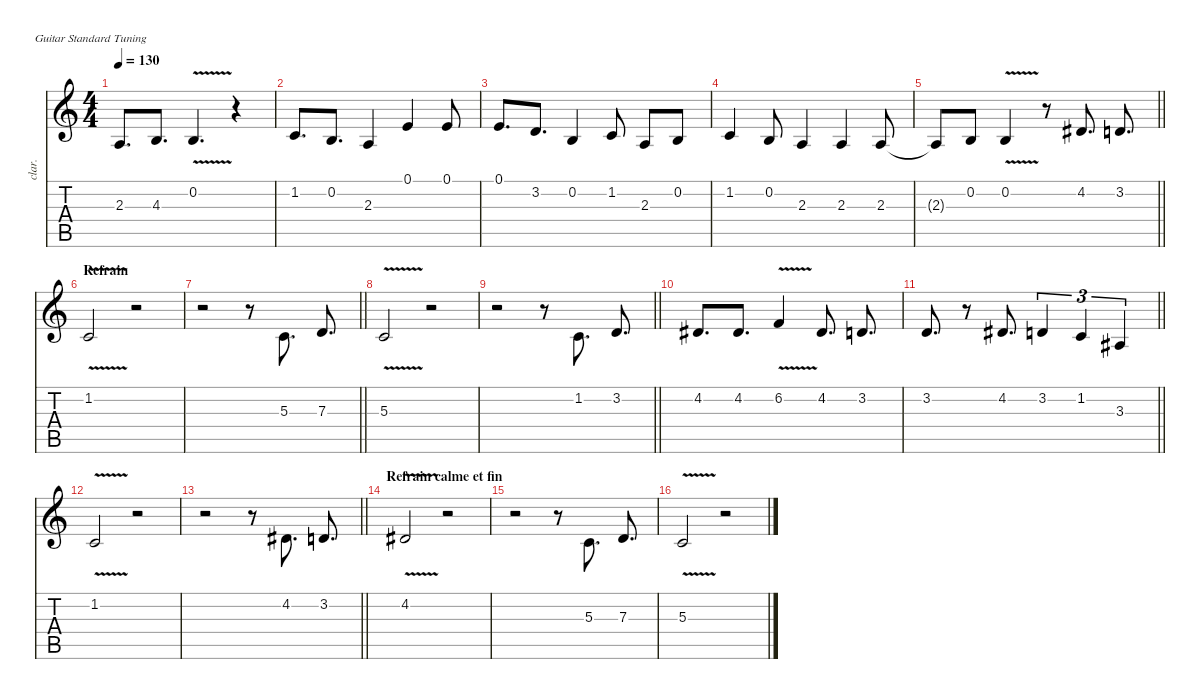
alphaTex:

\defaultSystemsLayout 4
\hideDynamics
\bracketExtendMode nobrackets
\track ("Chant" "clar.") {mute instrument clarinet}
\staff {score tabs}
\tuning (E4 B3 G3 D3 A2 E2)
\ts (4 4)
\tempo 130
\clef g2
\ks c
2.3.8{d dy f beam Up} 4.3.8{d beam Up} 0.2{v}.4{d beam Up} r.4{beam Up} |
1.2.8{d beam Up} 0.2.8{d beam Up} 2.3.4{beam Up} 0.1.4{beam Up} 0.1.8{beam Up} |
0.1.8{d beam Up} 3.2.8{d beam Up} 0.2.4{beam Up} 1.2.8{beam Up} 2.3.8{beam Up} 0.2.8{beam Up} |
1.2.4{beam Up} 0.2.8{beam Up} 2.3.4{beam Up} 2.3.4{beam Up} 2.3.8{beam Up} |
\barLineRight lightlight
2.3{t}.8{beam Up} 0.2.8{beam Up} 0.2{v}.4{beam Up} r.8{beam Up} 4.2{acc #}.8{d beam Up} 3.2.8{d beam Up} |
\section ("" "Refrain")
1.2{v}.2{beam Up} r.2{beam Up} |
\barLineRight lightlight
r.2{beam Down} r.8{beam Down} 5.3.8{d beam Up} 7.3.8{d beam Up} |
5.3{v}.2{beam Up} r.2{beam Up} |
\barLineRight lightlight
r.2{beam Down} r.8{beam Down} 1.2.8{d beam Up} 3.2.8{d beam Up} |
4.2{acc #}.8{d beam Up} 4.2{acc #}.8{d beam Up} 6.2{v}.4{beam Up} 4.2{acc #}.8{d beam Up} 3.2.8{d beam Up} |
\barLineRight lightlight
3.2.8{d beam Up} r.8{beam Up} 4.2{acc #}.8{d beam Up} 3.2.4{tu (3 2) beam Up} 1.2.4{tu (3 2) beam Up} 3.3{acc #}.4{tu (3 2) beam Up} |
1.2{v}.2{beam Up} r.2{beam Up} |
\barLineRight lightlight
r.2{beam Down} r.8{beam Down} 4.2{acc #}.8{d beam Up} 3.2.8{d beam Up} |
\section ("" "Refrain calme et fin")
4.2{v acc #}.2{beam Up} r.2{beam Up} |
r.2{beam Down} r.8{beam Down} 5.3.8{d beam Up} 7.3.8{d beam Up} |
5.3{v}.2{beam Up} r.2{beam Up}
